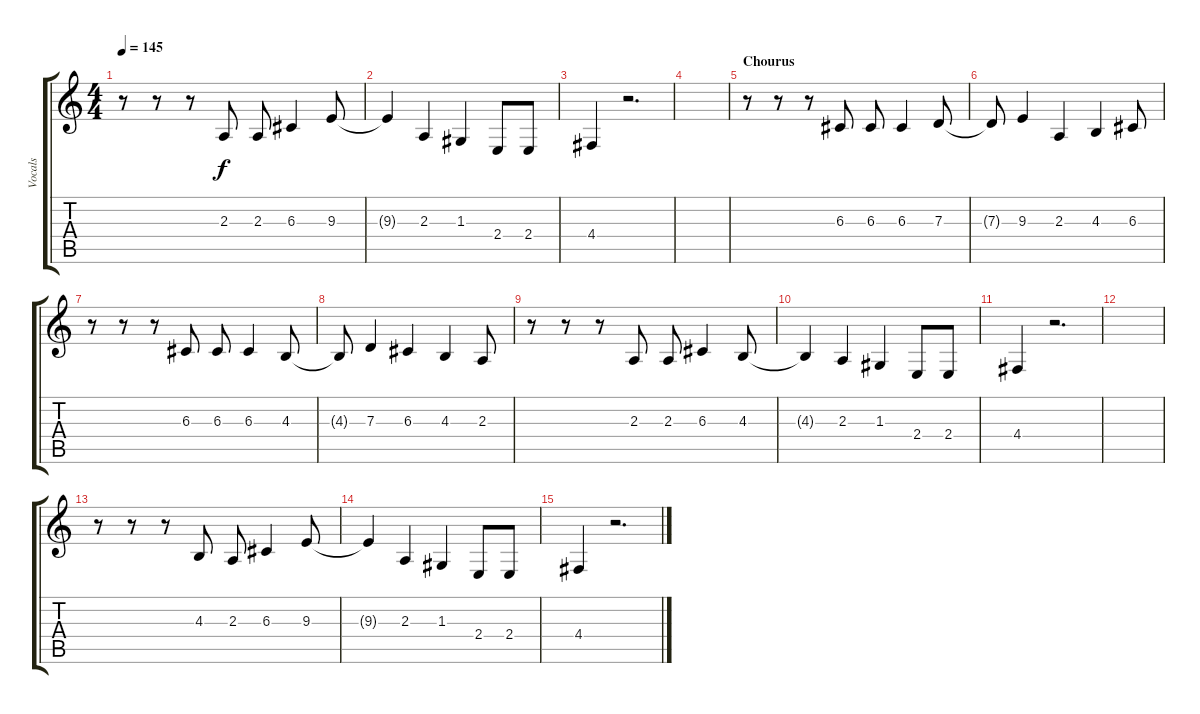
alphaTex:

\track ("Vocals" "Vocals") {instrument churchorgan}
\staff {score tabs}
\tuning (E4 B3 G3 D3 A2 E2) {hide}
\ts (4 4)
\tempo 145
\clef g2
\ks c
r.8{dy f} r.8 r.8 2.3.8 2.3.8 6.3.4 9.3.8 |
9.3{t}.4 2.3.4 1.3.4 2.4.8 2.4.8 |
4.4.4 r.2{d} |
|
\section ("" "Chourus")
r.8 r.8 r.8 6.3.8 6.3.8 6.3.4 7.3.8 |
7.3{t}.8 9.3.4 2.3.4 4.3.4 6.3.8 |
r.8 r.8 r.8 6.3.8 6.3.8 6.3.4 4.3.8 |
4.3{t}.8 7.3.4 6.3.4 4.3.4 2.3.8 |
r.8 r.8 r.8 2.3.8 2.3.8 6.3.4 4.3.8 |
4.3{t}.4 2.3.4 1.3.4 2.4.8 2.4.8 |
4.4.4 r.2{d} |
|
r.8 r.8 r.8 4.3.8 2.3.8 6.3.4 9.3.8 |
9.3{t}.4 2.3.4 1.3.4 2.4.8 2.4.8 |
4.4.4 r.2{d}
